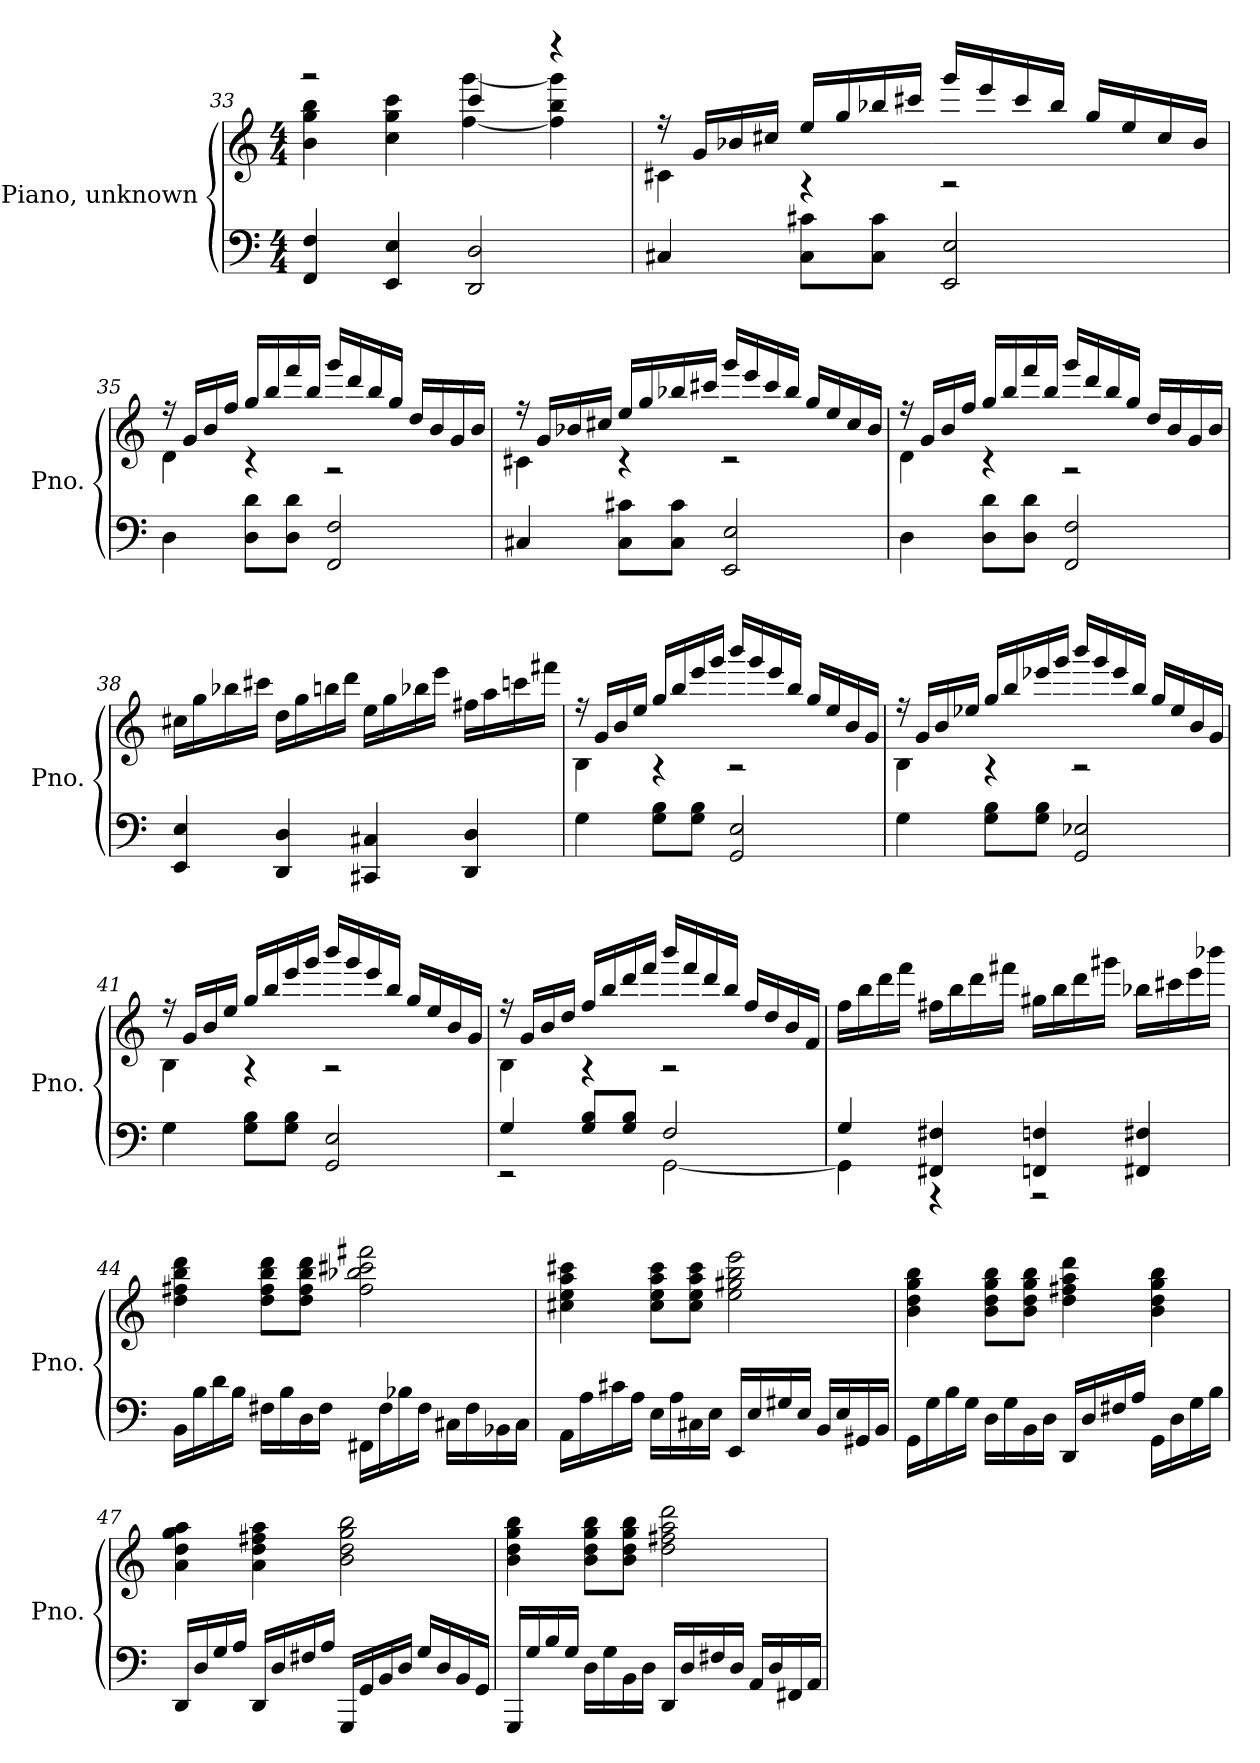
**kern	**kern
*part1	*part1
*staff2	*staff1
*I"Piano, unknown	*
*I'Pno.	*
!!LO:LB:g=z
*clefF4	*clefG2
*k[]	*k[]
*M4/4	*M4/4
=33	=33
*	*^
4FF/ 4F/	2r	4b\ 4gg\ 4bb\
4EE/ 4E/	.	4cc\ 4gg\ 4ccc\
2DD/ 2D/	4ccc/	[4ff\ [4ggg\
.	4r	4ff\] 4bb\ 4ggg\]
=34	=34	=34
4C#X/	16r	4c#X\
.	16g/LL	.
.	16b-X/	.
.	16cc#X/JJ	.
8C#\ 8c#X\L	16ee/LL	4r
.	16gg/	.
8C#\ 8c#\J	16bb-X/	.
.	16ccc#X/JJ	.
2EE/ 2E/	16ggg/LL	2r
.	16eee/	.
.	16ccc#/	.
.	16bb-/JJ	.
.	16gg/LL	.
.	16ee/	.
.	16cc#/	.
.	16b-/JJ	.
=35	=35	=35
4D\	16r	4d\
.	16g/LL	.
.	16b/	.
.	16ff/JJ	.
8D\ 8d\L	16gg/LL	4r
.	16bb/	.
8D\ 8d\J	16fff/	.
.	16bb/JJ	.
2FF/ 2F/	16ggg/LL	2r
.	16ddd/	.
.	16bb/	.
.	16gg/JJ	.
.	16dd/LL	.
.	16b/	.
.	16g/	.
.	16b/JJ	.
!!LO:LB:g=z	!!
=36	=36	=36
4C#X/	16r	4c#X\
.	16g/LL	.
.	16b-X/	.
.	16cc#X/JJ	.
8C#\ 8c#X\L	16ee/LL	4r
.	16gg/	.
8C#\ 8c#\J	16bb-X/	.
.	16ccc#X/JJ	.
2EE/ 2E/	16ggg/LL	2r
.	16eee/	.
.	16ccc#/	.
.	16bb-/JJ	.
.	16gg/LL	.
.	16ee/	.
.	16cc#/	.
.	16b-/JJ	.
=37	=37	=37
4D\	16r	4d\
.	16g/LL	.
.	16b/	.
.	16ff/JJ	.
8D\ 8d\L	16gg/LL	4r
.	16bb/	.
8D\ 8d\J	16fff/	.
.	16bb/JJ	.
2FF/ 2F/	16ggg/LL	2r
.	16ddd/	.
.	16bb/	.
.	16gg/JJ	.
.	16dd/LL	.
.	16b/	.
.	16g/	.
.	16b/JJ	.
*	*v	*v
!!LO:PB:g=z
=38	=38
4EE/ 4E/	16cc#X\LL
.	16gg\
.	16bb-X\
.	16ccc#X\JJ
4DD/ 4D/	16dd\LL
.	16gg\
.	16bbn\
.	16ddd\JJ
4CC#X/ 4C#X/	16ee\LL
.	16gg\
.	16bb-X\
.	16eee\JJ
4DD/ 4D/	16ff#X\LL
.	16aa\
.	16cccn\
.	16fff#X\JJ
=39	=39
*	*^
4G\	16r	4B\
.	16g/LL	.
.	16b/	.
.	16ee/JJ	.
8G\ 8B\L	16gg/LL	4r
.	16bb/	.
8G\ 8B\J	16eee/	.
.	16ggg/JJ	.
2GG/ 2E/	16bbb/LL	2r
.	16ggg/	.
.	16eee/	.
.	16bb/JJ	.
.	16gg/LL	.
.	16ee/	.
.	16b/	.
.	16g/JJ	.
!!LO:LB:g=z	!!
=40	=40	=40
4G\	16r	4B\
.	16g/LL	.
.	16b/	.
.	16ee-X/JJ	.
8G\ 8B\L	16gg/LL	4r
.	16bb/	.
8G\ 8B\J	16eee-X/	.
.	16ggg/JJ	.
2GG/ 2E-X/	16bbb/LL	2r
.	16ggg/	.
.	16eee-/	.
.	16bb/JJ	.
.	16gg/LL	.
.	16ee-/	.
.	16b/	.
.	16g/JJ	.
=41	=41	=41
4G\	16r	4B\
.	16g/LL	.
.	16b/	.
.	16ee/JJ	.
8G\ 8B\L	16gg/LL	4r
.	16bb/	.
8G\ 8B\J	16eee/	.
.	16ggg/JJ	.
2GG/ 2E/	16bbb/LL	2r
.	16ggg/	.
.	16eee/	.
.	16bb/JJ	.
.	16gg/LL	.
.	16ee/	.
.	16b/	.
.	16g/JJ	.
!!LO:LB:g=z	!!
=42	=42	=42
*^	*	*
4G/	2r	16r	4B\
.	.	16g/LL	.
.	.	16b/	.
.	.	16dd/JJ	.
8G/ 8B/L	.	16ff/LL	4r
.	.	16bb/	.
8G/ 8B/J	.	16ddd/	.
.	.	16fff/JJ	.
2F/	[2GG\	16bbb/LL	2r
.	.	16fff/	.
.	.	16ddd/	.
.	.	16bb/JJ	.
.	.	16ff/LL	.
.	.	16dd/	.
.	.	16b/	.
.	.	16f/JJ	.
*	*	*v	*v
=43	=43	=43
4G/	4GG\]	16ff\LL
.	.	16bb\
.	.	16ddd\
.	.	16fff\JJ
4FF#X/ 4F#X/	4r	16ff#X\LL
.	.	16bb\
.	.	16ddd\
.	.	16fff#X\JJ
4FFn/ 4Fn/	2r	16gg#X\LL
.	.	16bb\
.	.	16ddd\
.	.	16ggg#X\JJ
4FF#X/ 4F#X/	.	16bb-X\LL
.	.	16ccc#X\
.	.	16eee\
.	.	16bbb-X\JJ
*v	*v	*
!!LO:LB:g=z
=44	=44
16BB\LL	4dd\ 4ff#X\ 4bb\ 4ddd\
16B\	.
16d\	.
16B\JJ	.
16F#X\LL	8dd\ 8ff#\ 8bb\ 8ddd\L
16B\	.
16D\	8dd\ 8ff#\ 8bb\ 8ddd\J
16F#\JJ	.
16FF#X\LL	2ff#\ 2bb-X\ 2ccc#X\ 2fff#X\
16F#\	.
16B-X\	.
16F#\JJ	.
16C#X\LL	.
16F#\	.
16BB-X\	.
16C#\JJ	.
=45	=45
16AA\LL	4cc#X\ 4ee\ 4aa\ 4ccc#X\
16A\	.
16c#X\	.
16A\JJ	.
16E\LL	8cc#\ 8ee\ 8aa\ 8ccc#\L
16A\	.
16C#X\	8cc#\ 8ee\ 8aa\ 8ccc#\J
16E\JJ	.
16EE/LL	2ee\ 2gg#X\ 2bb\ 2eee\
16E/	.
16G#X/	.
16E/JJ	.
16BB/LL	.
16E/	.
16GG#X/	.
16BB/JJ	.
!!LO:LB:g=z
=46	=46
16GG\LL	4b\ 4dd\ 4gg\ 4bb\
16G\	.
16B\	.
16G\JJ	.
16D\LL	8b\ 8dd\ 8gg\ 8bb\L
16G\	.
16BB\	8b\ 8dd\ 8gg\ 8bb\J
16D\JJ	.
16DD/LL	4dd\ 4ff#X\ 4aa\ 4ddd\
16D/	.
16F#X/	.
16A/JJ	.
16GG\LL	4b\ 4dd\ 4gg\ 4bb\
16D\	.
16G\	.
16B\JJ	.
=47	=47
16DD/LL	4a\ 4dd\ 4gg\ 4aa\
16D/	.
16G/	.
16A/JJ	.
16DD/LL	4a\ 4dd\ 4ff#X\ 4aa\
16D/	.
16F#X/	.
16A/JJ	.
16GGG/LL	2b\ 2dd\ 2gg\ 2bb\
16GG/	.
16BB/	.
16D/JJ	.
16G/LL	.
16D/	.
16BB/	.
16GG/JJ	.
!!LO:LB:g=z
=48	=48
16GGG/LL	4b\ 4dd\ 4gg\ 4bb\
16G/	.
16B/	.
16G/JJ	.
16D\LL	8b\ 8dd\ 8gg\ 8bb\L
16G\	.
16BB\	8b\ 8dd\ 8gg\ 8bb\J
16D\JJ	.
16DD/LL	2dd\ 2ff#X\ 2aa\ 2ddd\
16D/	.
16F#X/	.
16D/JJ	.
16AA/LL	.
16D/	.
16FF#X/	.
16AA/JJ	.
=	=
*-	*-
